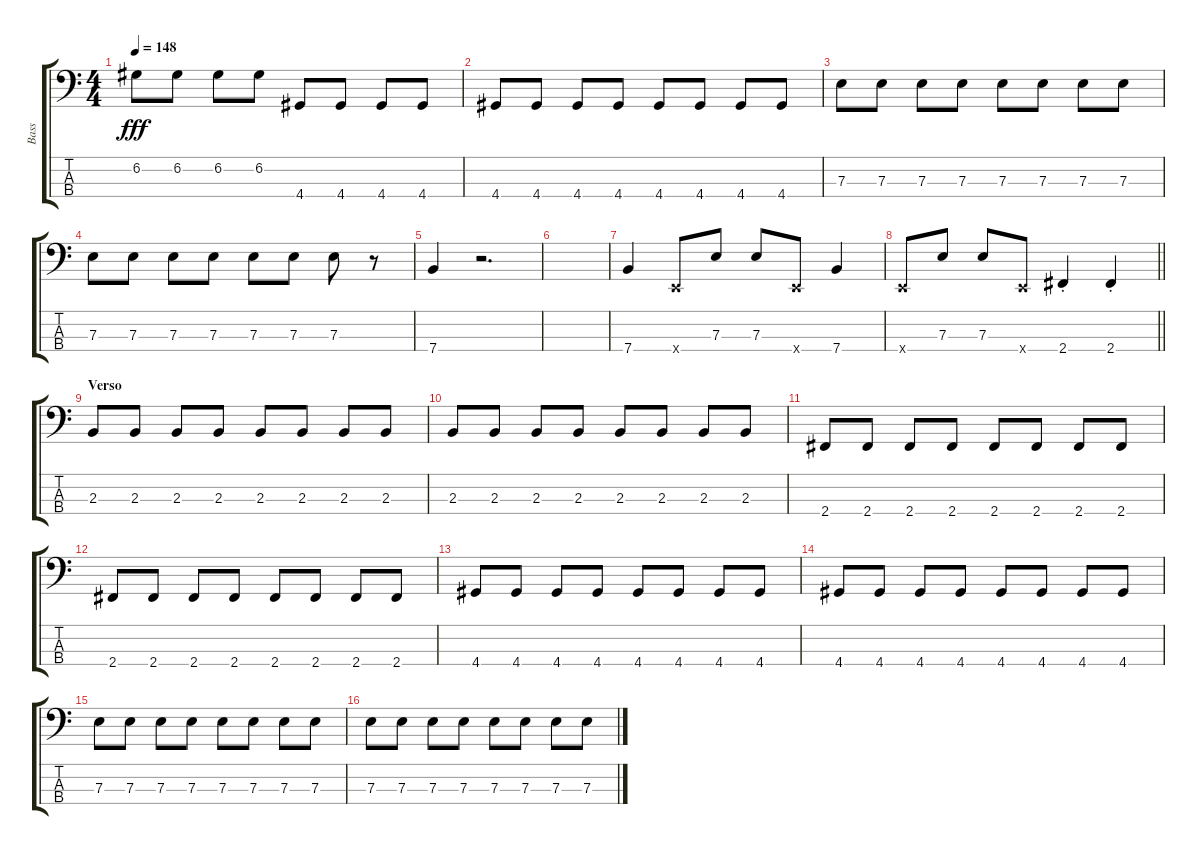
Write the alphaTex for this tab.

\track ("Bass" "Bass") {instrument electricbassfinger}
\staff {score tabs}
\tuning (G2 D2 A1 E1) {hide}
\ts (4 4)
\tempo 148
\clef f4
\ks c
6.2.8{dy fff} 6.2.8 6.2.8 6.2.8 4.4.8 4.4.8 4.4.8 4.4.8 |
4.4.8 4.4.8 4.4.8 4.4.8 4.4.8 4.4.8 4.4.8 4.4.8 |
7.3.8 7.3.8 7.3.8 7.3.8 7.3.8 7.3.8 7.3.8 7.3.8 |
7.3.8 7.3.8 7.3.8 7.3.8 7.3.8 7.3.8 7.3.8 r.8 |
7.4.4 r.2{d} |
|
7.4.4 0.4{x}.8 7.3.8 7.3.8 0.4{x}.8 7.4.4 |
\barLineRight lightlight
0.4{x}.8 7.3.8 7.3.8 0.4{x}.8 2.4{st}.4 2.4{st}.4 |
\section ("" "Verso")
2.3.8 2.3.8 2.3.8 2.3.8 2.3.8 2.3.8 2.3.8 2.3.8 |
2.3.8 2.3.8 2.3.8 2.3.8 2.3.8 2.3.8 2.3.8 2.3.8 |
2.4.8 2.4.8 2.4.8 2.4.8 2.4.8 2.4.8 2.4.8 2.4.8 |
2.4.8 2.4.8 2.4.8 2.4.8 2.4.8 2.4.8 2.4.8 2.4.8 |
4.4.8 4.4.8 4.4.8 4.4.8 4.4.8 4.4.8 4.4.8 4.4.8 |
4.4.8 4.4.8 4.4.8 4.4.8 4.4.8 4.4.8 4.4.8 4.4.8 |
7.3.8 7.3.8 7.3.8 7.3.8 7.3.8 7.3.8 7.3.8 7.3.8 |
7.3.8 7.3.8 7.3.8 7.3.8 7.3.8 7.3.8 7.3.8 7.3.8
